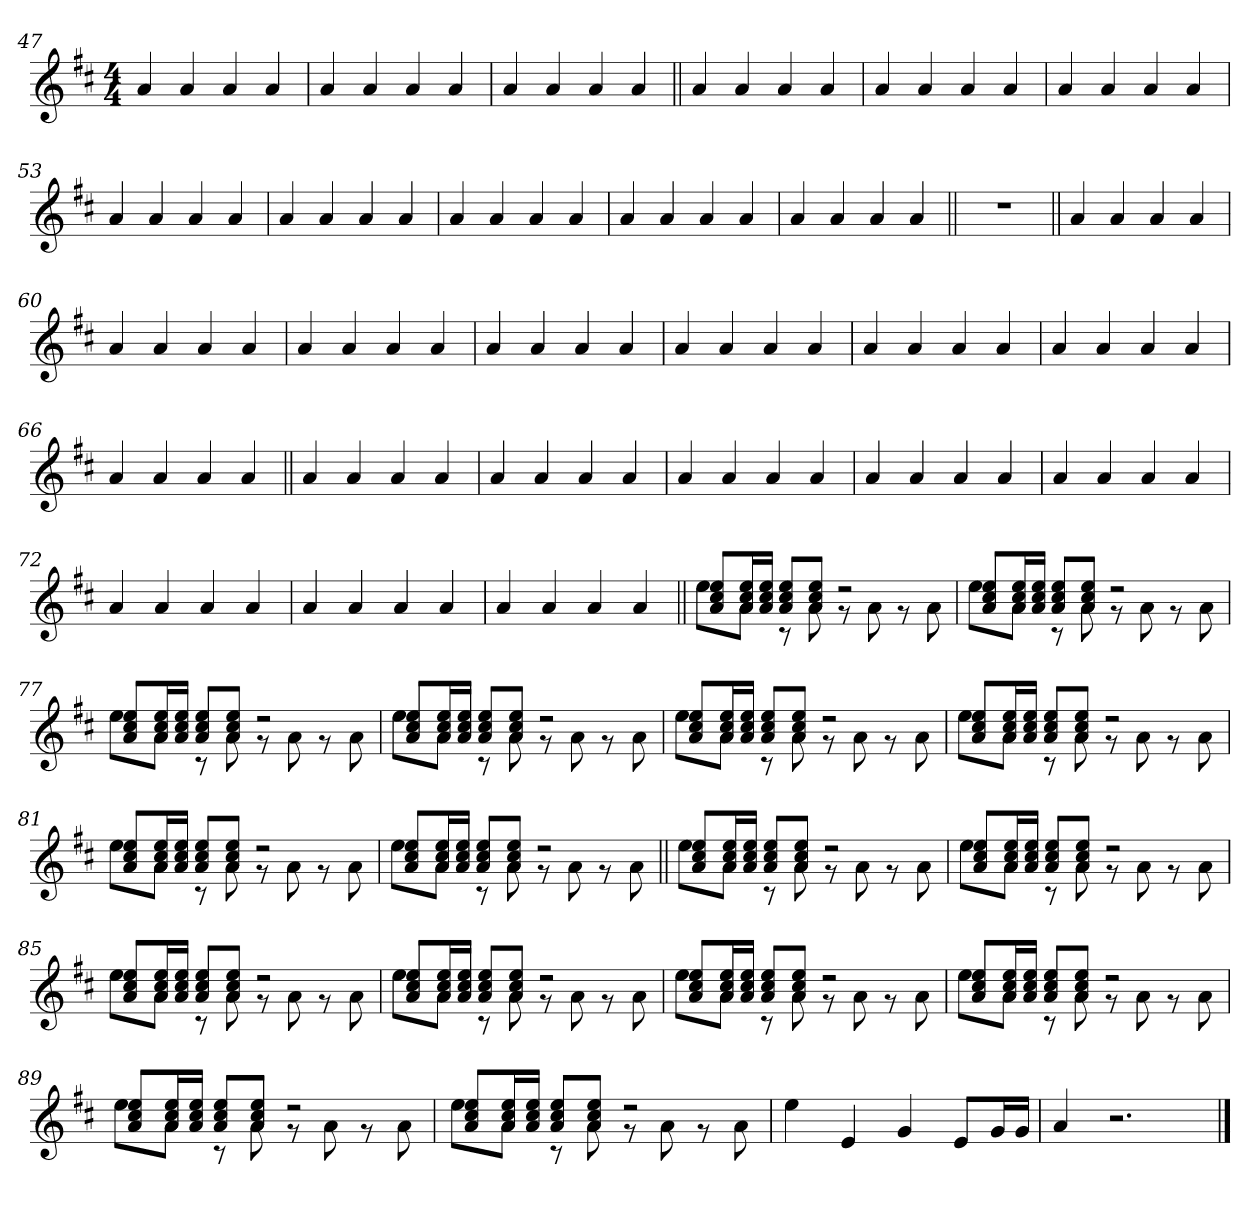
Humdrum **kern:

**kern
*part1
*staff1
*clefG2
*k[f#c#]
*D:
*M4/4
=47
4ai/
4ai/
4ai/
4ai/
=48
4ai/
4ai/
4ai/
4ai/
=49
4ai/
4ai/
4ai/
4ai/
!!LO:LB:g=z
=50||
4ai/
4ai/
4ai/
4ai/
=51
4ai/
4ai/
4ai/
4ai/
=52
4ai/
4ai/
4ai/
4ai/
=53
4ai/
4ai/
4ai/
4ai/
=54
4ai/
4ai/
4ai/
4ai/
=55
4ai/
4ai/
4ai/
4ai/
=56
4ai/
4ai/
4ai/
4ai/
=57
4ai/
4ai/
4ai/
4ai/
=58||
1r
!!LO:LB:g=z
=59||
4ai/
4ai/
4ai/
4ai/
=60
4ai/
4ai/
4ai/
4ai/
=61
4ai/
4ai/
4ai/
4ai/
=62
4ai/
4ai/
4ai/
4ai/
=63
4ai/
4ai/
4ai/
4ai/
=64
4ai/
4ai/
4ai/
4ai/
=65
4ai/
4ai/
4ai/
4ai/
=66
4ai/
4ai/
4ai/
4ai/
=67||
4ai/
4ai/
4ai/
4ai/
!!LO:LB:g=z
=68
4ai/
4ai/
4ai/
4ai/
=69
4ai/
4ai/
4ai/
4ai/
=70
4ai/
4ai/
4ai/
4ai/
=71
4ai/
4ai/
4ai/
4ai/
=72
4ai/
4ai/
4ai/
4ai/
=73
4ai/
4ai/
4ai/
4ai/
=74
4ai/
4ai/
4ai/
4ai/
=75||
*^
8ai/ 8cc#i 8eeiL	8eei\L
16ai/ 16cc#i 16eeiL	8ai\J
16ai/ 16cc#i 16eeiJJ	.
8ai/ 8cc#i 8eeiL	8r
8ai/ 8cc#i 8eeiJ	8ai\
2r	8r
.	8ai\
.	8r
.	8ai\
!!LO:LB:g=z	!!
=76	=76
8ai/ 8cc#i 8eeiL	8eei\L
16ai/ 16cc#i 16eeiL	8ai\J
16ai/ 16cc#i 16eeiJJ	.
8ai/ 8cc#i 8eeiL	8r
8ai/ 8cc#i 8eeiJ	8ai\
2r	8r
.	8ai\
.	8r
.	8ai\
=77	=77
8ai/ 8cc#i 8eeiL	8eei\L
16ai/ 16cc#i 16eeiL	8ai\J
16ai/ 16cc#i 16eeiJJ	.
8ai/ 8cc#i 8eeiL	8r
8ai/ 8cc#i 8eeiJ	8ai\
2r	8r
.	8ai\
.	8r
.	8ai\
=78	=78
8ai/ 8cc#i 8eeiL	8eei\L
16ai/ 16cc#i 16eeiL	8ai\J
16ai/ 16cc#i 16eeiJJ	.
8ai/ 8cc#i 8eeiL	8r
8ai/ 8cc#i 8eeiJ	8ai\
2r	8r
.	8ai\
.	8r
.	8ai\
=79	=79
8ai/ 8cc#i 8eeiL	8eei\L
16ai/ 16cc#i 16eeiL	8ai\J
16ai/ 16cc#i 16eeiJJ	.
8ai/ 8cc#i 8eeiL	8r
8ai/ 8cc#i 8eeiJ	8ai\
2r	8r
.	8ai\
.	8r
.	8ai\
=80	=80
8ai/ 8cc#i 8eeiL	8eei\L
16ai/ 16cc#i 16eeiL	8ai\J
16ai/ 16cc#i 16eeiJJ	.
8ai/ 8cc#i 8eeiL	8r
8ai/ 8cc#i 8eeiJ	8ai\
2r	8r
.	8ai\
.	8r
.	8ai\
!!LO:LB:g=z	!!
=81	=81
8ai/ 8cc#i 8eeiL	8eei\L
16ai/ 16cc#i 16eeiL	8ai\J
16ai/ 16cc#i 16eeiJJ	.
8ai/ 8cc#i 8eeiL	8r
8ai/ 8cc#i 8eeiJ	8ai\
2r	8r
.	8ai\
.	8r
.	8ai\
=82	=82
8ai/ 8cc#i 8eeiL	8eei\L
16ai/ 16cc#i 16eeiL	8ai\J
16ai/ 16cc#i 16eeiJJ	.
8ai/ 8cc#i 8eeiL	8r
8ai/ 8cc#i 8eeiJ	8ai\
2r	8r
.	8ai\
.	8r
.	8ai\
=83||	=83||
8ai/ 8cc#i 8eeiL	8eei\L
16ai/ 16cc#i 16eeiL	8ai\J
16ai/ 16cc#i 16eeiJJ	.
8ai/ 8cc#i 8eeiL	8r
8ai/ 8cc#i 8eeiJ	8ai\
2r	8r
.	8ai\
.	8r
.	8ai\
=84	=84
8ai/ 8cc#i 8eeiL	8eei\L
16ai/ 16cc#i 16eeiL	8ai\J
16ai/ 16cc#i 16eeiJJ	.
8ai/ 8cc#i 8eeiL	8r
8ai/ 8cc#i 8eeiJ	8ai\
2r	8r
.	8ai\
.	8r
.	8ai\
=85	=85
8ai/ 8cc#i 8eeiL	8eei\L
16ai/ 16cc#i 16eeiL	8ai\J
16ai/ 16cc#i 16eeiJJ	.
8ai/ 8cc#i 8eeiL	8r
8ai/ 8cc#i 8eeiJ	8ai\
2r	8r
.	8ai\
.	8r
.	8ai\
!!LO:LB:g=z	!!
=86	=86
8ai/ 8cc#i 8eeiL	8eei\L
16ai/ 16cc#i 16eeiL	8ai\J
16ai/ 16cc#i 16eeiJJ	.
8ai/ 8cc#i 8eeiL	8r
8ai/ 8cc#i 8eeiJ	8ai\
2r	8r
.	8ai\
.	8r
.	8ai\
=87	=87
8ai/ 8cc#i 8eeiL	8eei\L
16ai/ 16cc#i 16eeiL	8ai\J
16ai/ 16cc#i 16eeiJJ	.
8ai/ 8cc#i 8eeiL	8r
8ai/ 8cc#i 8eeiJ	8ai\
2r	8r
.	8ai\
.	8r
.	8ai\
=88	=88
8ai/ 8cc#i 8eeiL	8eei\L
16ai/ 16cc#i 16eeiL	8ai\J
16ai/ 16cc#i 16eeiJJ	.
8ai/ 8cc#i 8eeiL	8r
8ai/ 8cc#i 8eeiJ	8ai\
2r	8r
.	8ai\
.	8r
.	8ai\
!!LO:LB:g=z	!!
=89	=89
8ai/ 8cc#i 8eeiL	8eei\L
16ai/ 16cc#i 16eeiL	8ai\J
16ai/ 16cc#i 16eeiJJ	.
8ai/ 8cc#i 8eeiL	8r
8ai/ 8cc#i 8eeiJ	8ai\
2r	8r
.	8ai\
.	8r
.	8ai\
=90	=90
8ai/ 8cc#i 8eeiL	8eei\L
16ai/ 16cc#i 16eeiL	8ai\J
16ai/ 16cc#i 16eeiJJ	.
8ai/ 8cc#i 8eeiL	8r
8ai/ 8cc#i 8eeiJ	8ai\
2r	8r
.	8ai\
.	8r
.	8ai\
*v	*v
=91
4eei\
4ei/
4gi/
8ei/L
16gi/L
16gi/JJ
=92
4ai/
2.r
==
*-
